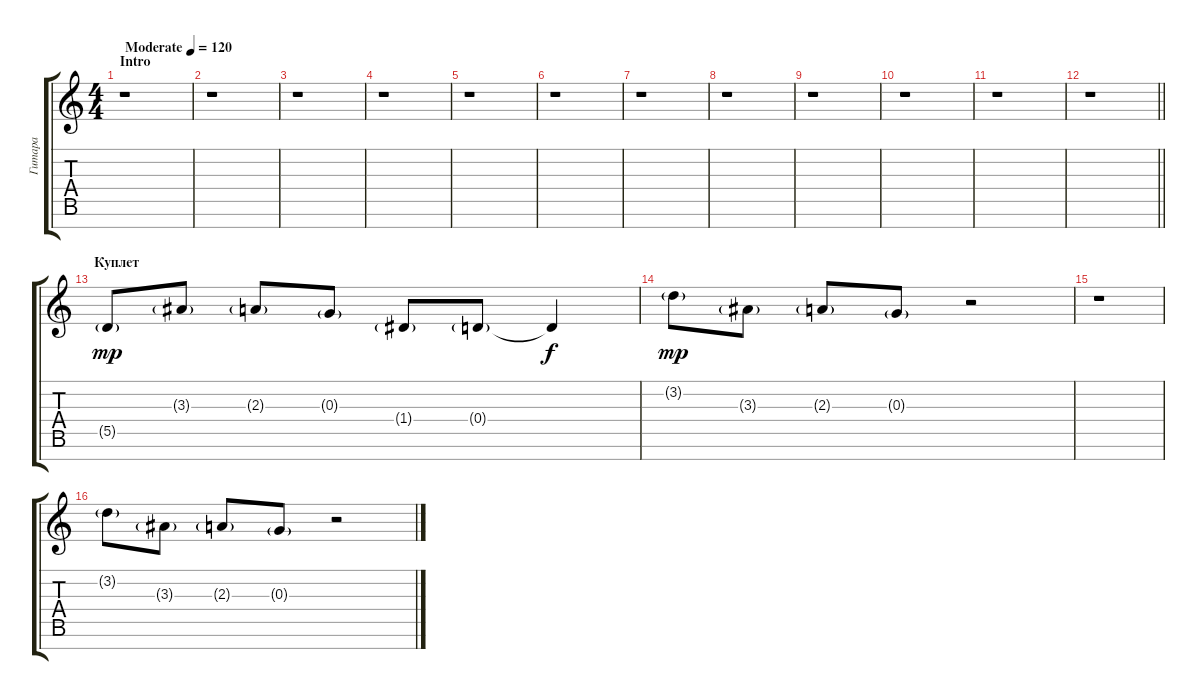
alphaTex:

\track ("Гитара" "Гитара") {instrument acousticguitarsteel}
\staff {score tabs}
\tuning (E4 B3 G3 D3 A2 E2 B1) {hide}
\ts (4 4)
\section ("" "Intro ")
\tempo (120 "Moderate")
\clef g2
\ks c
r.1{dy mp instrument acousticguitarsteel} |
r.1 |
r.1 |
r.1 |
r.1 |
r.1 |
r.1 |
r.1 |
r.1 |
r.1 |
r.1 |
\barLineRight lightlight
r.1 |
\section ("" "Куплет ")
5.5{g}.8 3.3{g}.8 2.3{g}.8 0.3{g}.8 1.4{g}.8 0.4{g}.8 0.4{t}.4{dy f} |
3.2{g}.8{dy mp} 3.3{g}.8 2.3{g}.8 0.3{g}.8 r.2 |
r.1 |
3.2{g}.8 3.3{g}.8 2.3{g}.8 0.3{g}.8 r.2
